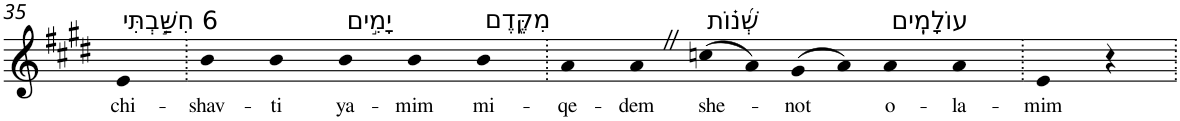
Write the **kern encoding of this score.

**kern	**text
*part1	*part1
*staff1	*staff1
*I"Piano	*
*I'Pno	*
!!LO:PB:g=z
*clefG2	*
*k[f#c#g#d#]	*
*E:	*
=35	=35
!LO:TX:a:t=6 חִשַּׁ֣בְתִּי	!
!	!LO:LY:b
4e	chi-
=36.	=36.
!	!LO:LY:b
4b	-shav-
!	!LO:LY:b
4b	-ti
!LO:TX:a:t=יָמִ֣ים	!
!	!LO:LY:b
4b	ya-
!	!LO:LY:b
4b	-mim
!LO:TX:a:t=מִקֶּ֑דֶם	!
!	!LO:LY:b
4b	mi-
=37.	=37.
!	!LO:LY:b
4a	-qe-
!	!LO:LY:b
4aZ	-dem
!LO:TX:a:t=שְׁ֝נ֗וֹת	!
!	!LO:LY:b
(>8ccn	she-
8a)	.
!	!LO:LY:b
(>8g#	-not
8a)	.
!LO:TX:a:t=עוֹלָמִֽים	!
!	!LO:LY:b
4a	o-
!	!LO:LY:b
4a	-la-
=38.	=38.
!	!LO:LY:b
4e	-mim
4r	.
=.	=.
*-	*-
